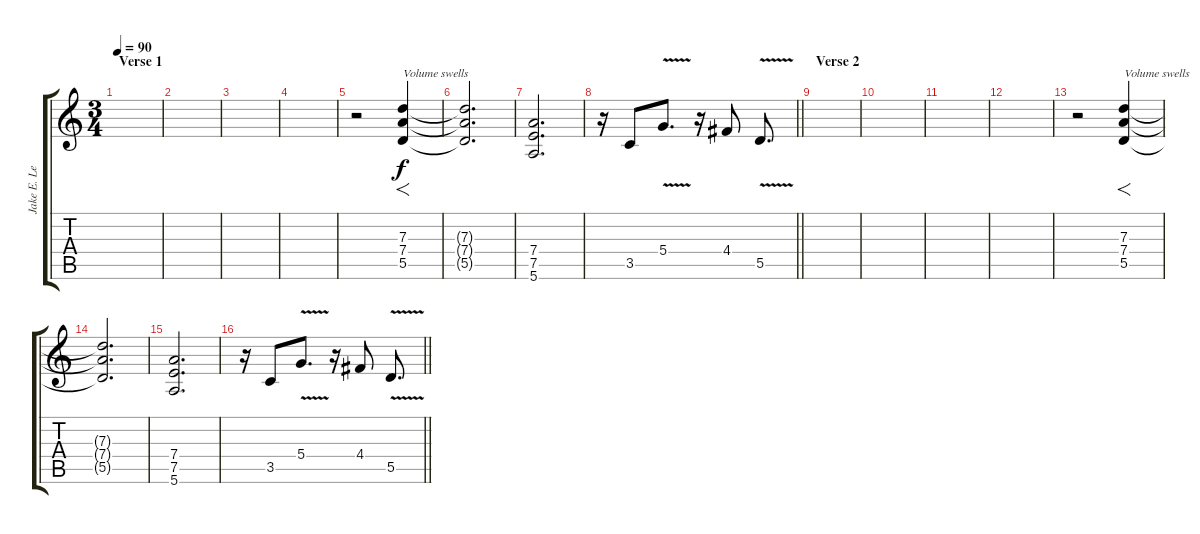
\track ("Jake E. Lee Overdubs" "Jake E. Le") {instrument overdrivenguitar}
\staff {score tabs}
\tuning (E4 B3 G3 D3 A2 E2) {hide}
\ts (3 4)
\section ("" "Verse 1")
\tempo 90
\clef g2
\ks c
|
|
|
|
r.2 (7.3 7.4 5.5).4{f txt "Volume swells"} |
(7.3{t} 7.4{t} 5.5{t}).2{d} |
(7.4 7.5 5.6).2{d} |
\barLineRight lightlight
r.16 3.5.8 5.4{v}.8{d} r.16 4.4.8 5.5{v}.8{d} |
\section ("" "Verse 2")
|
|
|
|
r.2 (7.3 7.4 5.5).4{f txt "Volume swells"} |
(7.3{t} 7.4{t} 5.5{t}).2{d} |
(7.4 7.5 5.6).2{d} |
\barLineRight lightlight
r.16 3.5.8 5.4{v}.8{d} r.16 4.4.8 5.5{v}.8{d}
